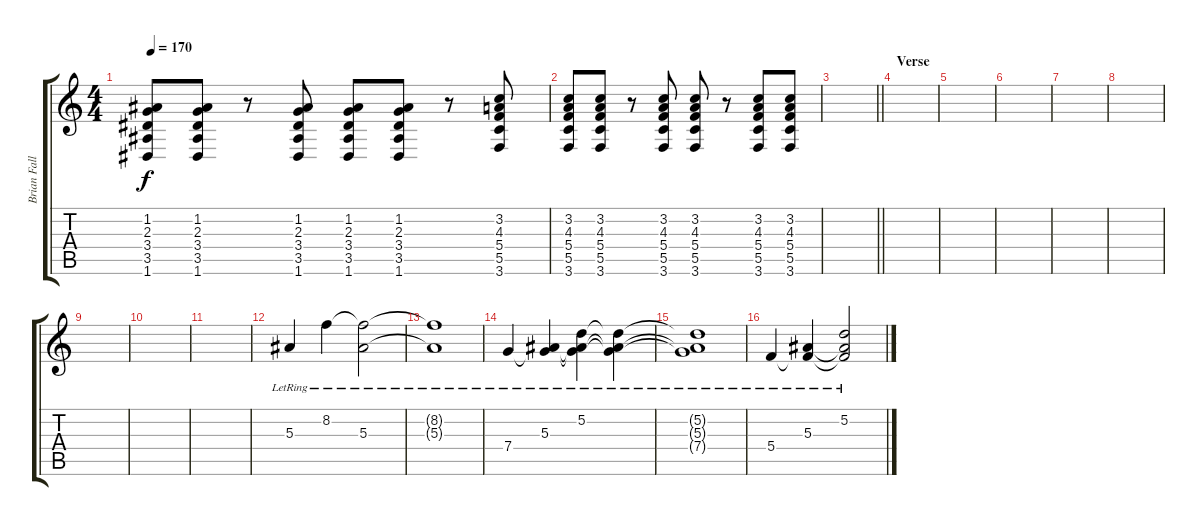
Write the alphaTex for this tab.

\track ("Brian Fallon" "Brian Fall") {instrument overdrivenguitar}
\staff {score tabs}
\tuning (D4 A3 F3 C3 G2 D2) {hide}
\ts (4 4)
\tempo 170
\clef g2
\ks c
(1.2 2.3 3.4 3.5 1.6).8{dy f} (1.2 2.3 3.4 3.5 1.6).8 r.8 (1.2 2.3 3.4 3.5 1.6).8 (1.2 2.3 3.4 3.5 1.6).8 (1.2 2.3 3.4 3.5 1.6).8 r.8 (3.2 4.3 5.4 5.5 3.6).8 |
(3.2 4.3 5.4 5.5 3.6).8 (3.2 4.3 5.4 5.5 3.6).8 r.8 (3.2 4.3 5.4 5.5 3.6).8 (3.2 4.3 5.4 5.5 3.6).8 r.8 (3.2 4.3 5.4 5.5 3.6).8 (3.2 4.3 5.4 5.5 3.6).8 |
\barLineRight lightlight
|
\section ("" "Verse")
|
|
|
|
|
|
|
|
5.3{lr}.4 8.2{lr}.4 (8.2{lr t} 5.3{lr}).2 |
(8.2{lr t} 5.3{lr t}).1 |
7.4{lr}.4 (5.3{lr} 7.4{lr t}).4 (5.2{lr} 5.3{lr t} 7.4{lr t}).4 (5.2{lr t} 5.3{lr t} 7.4{lr t}).4 |
(5.2{lr t} 5.3{t} 7.4{t}).1 |
5.4{lr}.4 (5.3{lr} 5.4{lr t}).4 (5.2{lr} 5.3{lr t} 5.4{lr t}).2
